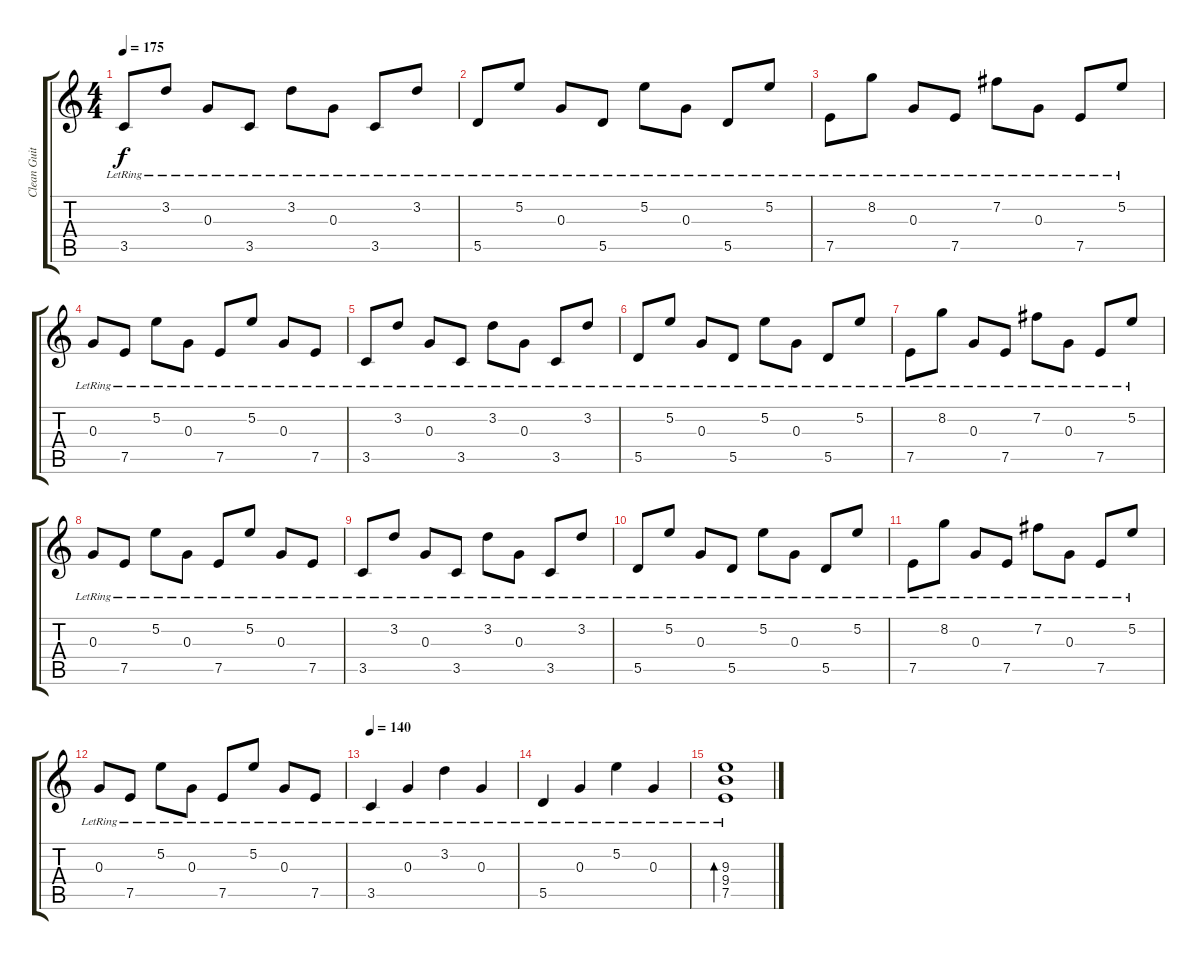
\track ("Clean Guitar" "Clean Guit") {instrument acousticguitarnylon}
\staff {score tabs}
\tuning (E4 B3 G3 D3 A2 E2) {hide}
\ts (4 4)
\tempo 175
\clef g2
\ks c
3.5{lr}.8{dy f} 3.2{lr}.8 0.3{lr}.8 3.5{lr}.8 3.2{lr}.8 0.3{lr}.8 3.5{lr}.8 3.2{lr}.8 |
5.5{lr}.8 5.2{lr}.8 0.3{lr}.8 5.5{lr}.8 5.2{lr}.8 0.3{lr}.8 5.5{lr}.8 5.2{lr}.8 |
7.5{lr}.8 8.2{lr}.8 0.3{lr}.8 7.5{lr}.8 7.2{lr}.8 0.3{lr}.8 7.5{lr}.8 5.2{lr}.8 |
0.3{lr}.8 7.5{lr}.8 5.2{lr}.8 0.3{lr}.8 7.5{lr}.8 5.2{lr}.8 0.3{lr}.8 7.5{lr}.8 |
3.5{lr}.8 3.2{lr}.8 0.3{lr}.8 3.5{lr}.8 3.2{lr}.8 0.3{lr}.8 3.5{lr}.8 3.2{lr}.8 |
5.5{lr}.8 5.2{lr}.8 0.3{lr}.8 5.5{lr}.8 5.2{lr}.8 0.3{lr}.8 5.5{lr}.8 5.2{lr}.8 |
7.5{lr}.8 8.2{lr}.8 0.3{lr}.8 7.5{lr}.8 7.2{lr}.8 0.3{lr}.8 7.5{lr}.8 5.2{lr}.8 |
0.3{lr}.8 7.5{lr}.8 5.2{lr}.8 0.3{lr}.8 7.5{lr}.8 5.2{lr}.8 0.3{lr}.8 7.5{lr}.8 |
3.5{lr}.8 3.2{lr}.8 0.3{lr}.8 3.5{lr}.8 3.2{lr}.8 0.3{lr}.8 3.5{lr}.8 3.2{lr}.8 |
5.5{lr}.8 5.2{lr}.8 0.3{lr}.8 5.5{lr}.8 5.2{lr}.8 0.3{lr}.8 5.5{lr}.8 5.2{lr}.8 |
7.5{lr}.8 8.2{lr}.8 0.3{lr}.8 7.5{lr}.8 7.2{lr}.8 0.3{lr}.8 7.5{lr}.8 5.2{lr}.8 |
0.3{lr}.8 7.5{lr}.8 5.2{lr}.8 0.3{lr}.8 7.5{lr}.8 5.2{lr}.8 0.3{lr}.8 7.5{lr}.8 |
\tempo 140
3.5{lr}.4 0.3{lr}.4 3.2{lr}.4 0.3{lr}.4 |
5.5{lr}.4 0.3{lr}.4 5.2{lr}.4 0.3{lr}.4 |
(9.3{lr} 9.4{lr} 7.5{lr}).1{bd 60}
